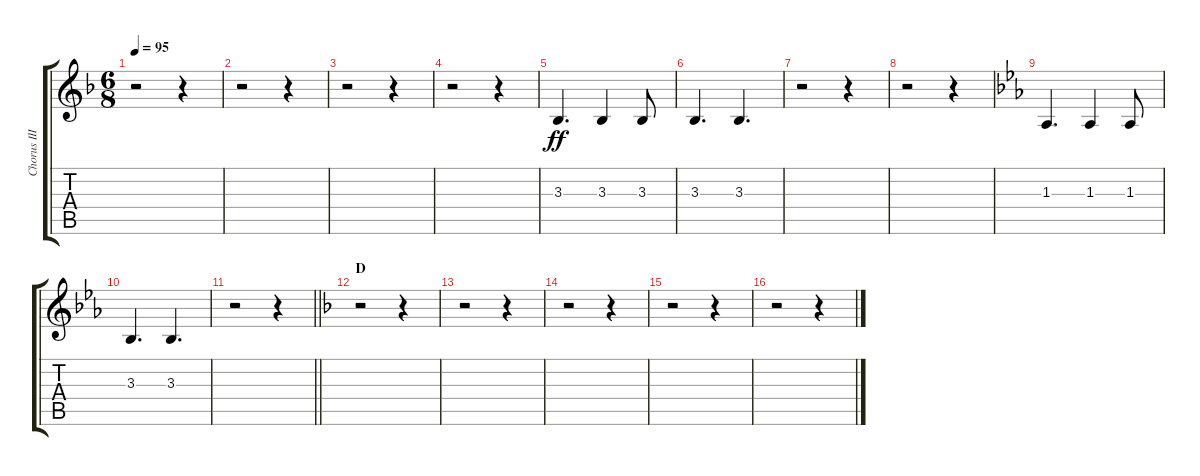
\track ("Chorus III" "Chorus III") {instrument voiceoohs}
\staff {score tabs}
\tuning (E4 B3 G3 D3 A2 E2) {hide}
\ts (6 8)
\tempo 95
\clef g2
\ks f
r.2{dy ff} r.4 |
r.2 r.4 |
r.2 r.4 |
r.2 r.4 |
3.3.4{d} 3.3.4 3.3.8 |
3.3.4{d} 3.3.4{d} |
r.2 r.4 |
r.2 r.4 |
\ks eb
1.3.4{d} 1.3.4 1.3.8 |
3.3.4{d} 3.3.4{d} |
\barLineRight lightlight
r.2 r.4 |
\section ("" "D")
\ks f
r.2 r.4 |
r.2 r.4 |
r.2 r.4 |
r.2 r.4 |
r.2 r.4
